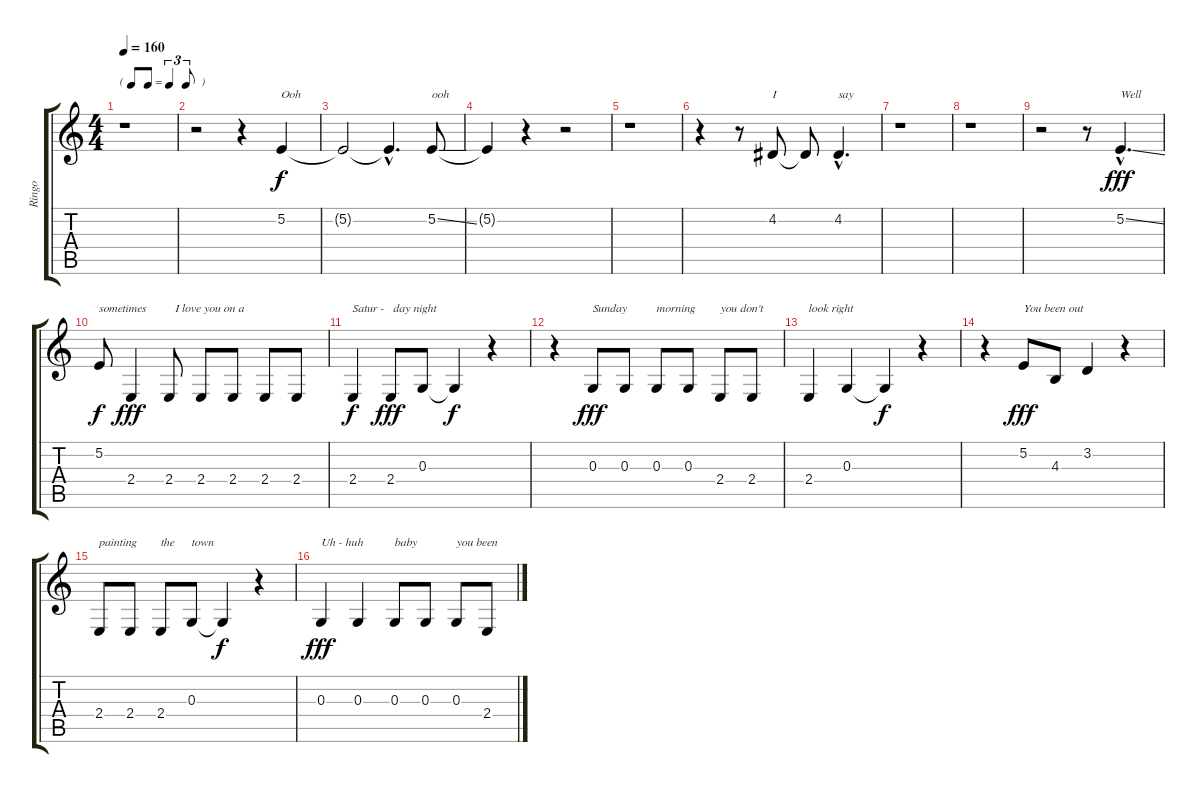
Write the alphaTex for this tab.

\track ("Ringo" "Ringo") {instrument altosax}
\staff {score tabs}
\tuning (E4 B3 G3 D3 A2 E2) {hide}
\ts (4 4)
\tf triplet8th
\tempo 160
\clef g2
\ks c
r.1{dy f} |
r.2 r.4 5.2.4{txt "Ooh"} |
5.2{t}.2 5.2{hac t}.4{d} 5.2{ss}.8{txt "ooh"} |
5.2{t}.4 r.4 r.2 |
r.1 |
r.4 r.8 4.2.8{txt "I"} 4.2{t}.8 4.2{hac}.4{d txt "say"} |
r.1 |
r.1 |
r.2 r.8 5.2{ss hac}.4{d txt "Well" dy fff} |
5.2.8{txt "sometimes" dy f} 2.4.4{dy fff} 2.4.8{txt "  I love you on a "} 2.4.8 2.4.8 2.4.8 2.4.8 |
2.4.4{txt "Satur -   day night" dy f} 2.4.8{dy fff} 0.3.8 0.3{t}.4{dy f} r.4 |
r.4 0.3.8{txt "Sunday" dy fff} 0.3.8 0.3.8{txt "morning"} 0.3.8 2.4.8{txt "you don't"} 2.4.8 |
2.4.4{txt "look right"} 0.3.4 0.3{t}.4{dy f} r.4 |
r.4 5.2.8{txt "You been out" dy fff} 4.3.8 3.2.4 r.4 |
2.4.8{txt "painting"} 2.4.8 2.4.8{txt "the"} 0.3.8{txt "town"} 0.3{t}.4{dy f} r.4 |
0.3.4{txt "Uh - huh" dy fff} 0.3.4 0.3.8{txt "baby"} 0.3.8 0.3.8{txt "you been"} 2.4.8
